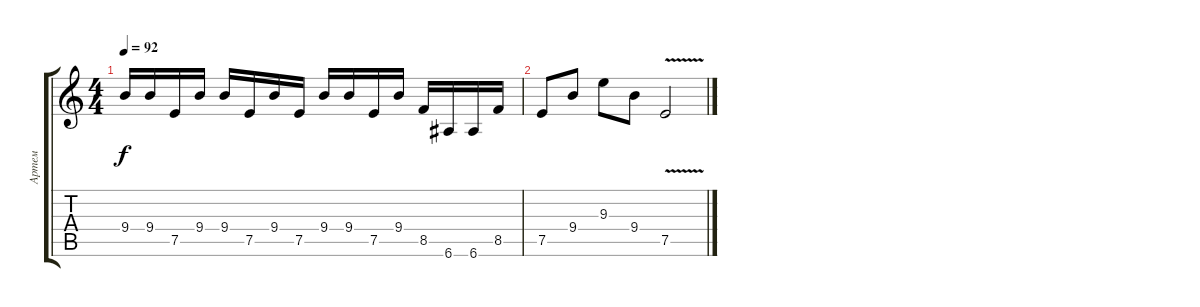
\track ("Артем" "Артем") {instrument electricbassfinger}
\staff {score tabs}
\tuning (E4 B3 G3 D3 A2 E2) {hide}
\ts (4 4)
\tempo 92
\clef g2
\ks c
9.4.16{dy f} 9.4.16 7.5.16 9.4.16 9.4.16 7.5.16 9.4.16 7.5.16 9.4.16 9.4.16 7.5.16 9.4.16 8.5.16 6.6.16 6.6.16 8.5.16 |
7.5.8 9.4.8 9.3.8 9.4.8 7.5{v}.2
